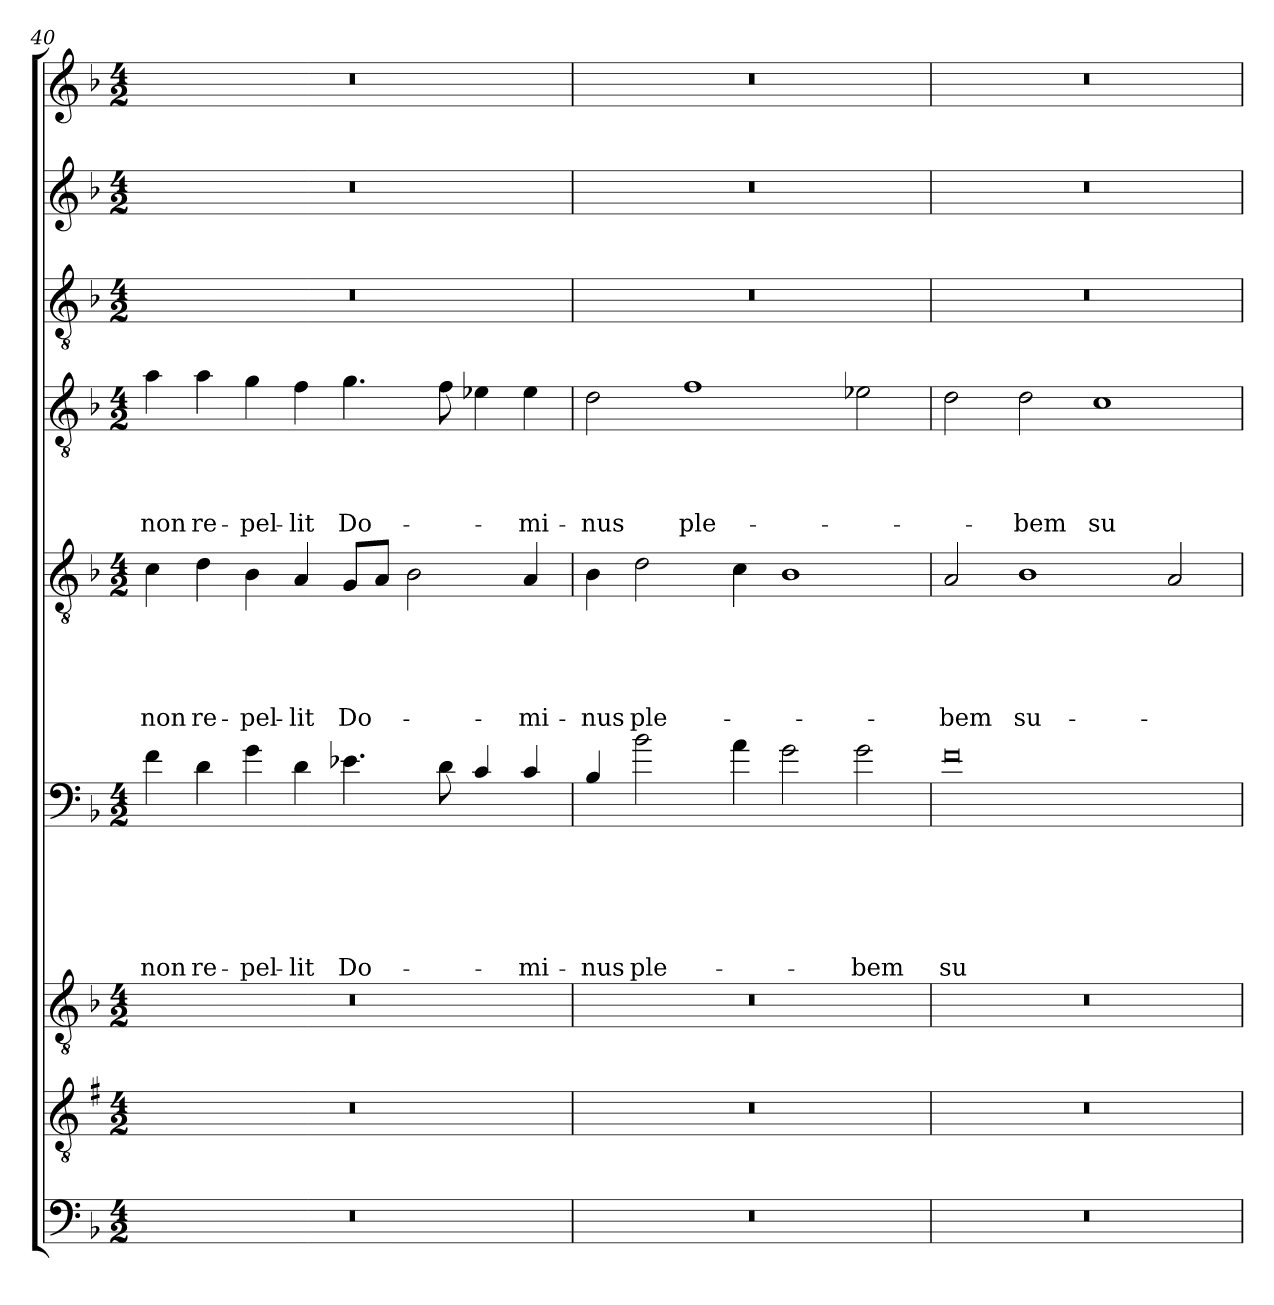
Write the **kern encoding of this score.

**kern	**kern	**kern	**kern	**text	**text	**text	**text	**text	**text	**kern	**text	**text	**text	**text	**text	**kern	**text	**text	**text	**text	**kern	**kern	**kern
*part9	*part8	*part7	*part6	*part6	*part6	*part6	*part6	*part6	*part6	*part5	*part5	*part5	*part5	*part5	*part5	*part4	*part4	*part4	*part4	*part4	*part3	*part2	*part1
*staff9	*staff8	*staff7	*staff6	*staff6	*staff6	*staff6	*staff6	*staff6	*staff6	*staff5	*staff5	*staff5	*staff5	*staff5	*staff5	*staff4	*staff4	*staff4	*staff4	*staff4	*staff3	*staff2	*staff1
*clefF4	*clefGv2	*clefGv2	*clefF4	*	*	*	*	*	*	*clefGv2	*	*	*	*	*	*clefGv2	*	*	*	*	*clefGv2	*clefG2	*clefG2
*	*ITrd1c2	*	*ITrd8c14	*	*	*	*	*	*	*	*	*	*	*	*	*	*	*	*	*	*	*	*
*k[b-]	*k[b-]	*k[b-]	*k[b-]	*	*	*	*	*	*	*k[b-]	*	*	*	*	*	*k[b-]	*	*	*	*	*k[b-]	*k[b-]	*k[b-]
*F:	*F:	*F:	*F:	*	*	*	*	*	*	*F:	*	*	*	*	*	*F:	*	*	*	*	*F:	*F:	*F:
*M4/2	*M4/2	*M4/2	*M4/2	*	*	*	*	*	*	*M4/2	*	*	*	*	*	*M4/2	*	*	*	*	*M4/2	*M4/2	*M4/2
=40	=40	=40	=40	=40	=40	=40	=40	=40	=40	=40	=40	=40	=40	=40	=40	=40	=40	=40	=40	=40	=40	=40	=40
!	!	!	!	!	!	!	!	!	!LO:LY:b	!	!	!	!	!	!LO:LY:b	!	!	!	!	!LO:LY:b	!	!	!
0r	0r	0r	4F\	.	.	.	.	.	non	4c\	.	.	.	.	non	4a\	.	.	.	non	0r	0r	0r
!	!	!	!	!	!	!	!	!	!LO:LY:b	!	!	!	!	!	!LO:LY:b	!	!	!	!	!LO:LY:b	!	!	!
.	.	.	4D\	.	.	.	.	.	re-	4d\	.	.	.	.	re-	4a\	.	.	.	re-	.	.	.
!	!	!	!	!	!	!	!	!	!LO:LY:b	!	!	!	!	!	!LO:LY:b	!	!	!	!	!LO:LY:b	!	!	!
.	.	.	4G\	.	.	.	.	.	-pel-	4B-\	.	.	.	.	-pel-	4g\	.	.	.	-pel-	.	.	.
!	!	!	!	!	!	!	!	!	!LO:LY:b	!	!	!	!	!	!LO:LY:b	!	!	!	!	!LO:LY:b	!	!	!
.	.	.	4D\	.	.	.	.	.	-lit	4A/	.	.	.	.	-lit	4f\	.	.	.	-lit	.	.	.
!	!	!	!	!	!	!	!	!	!LO:LY:b	!	!	!	!	!	!LO:LY:b	!	!	!	!	!LO:LY:b	!	!	!
.	.	.	4.E-X\	.	.	.	.	.	Do-	8G/L	.	.	.	.	Do-	4.g\	.	.	.	Do-	.	.	.
.	.	.	.	.	.	.	.	.	.	8A/J	.	.	.	.	.	.	.	.	.	.	.	.	.
.	.	.	.	.	.	.	.	.	.	2B-\	.	.	.	.	.	.	.	.	.	.	.	.	.
.	.	.	8D\	.	.	.	.	.	.	.	.	.	.	.	.	8f\	.	.	.	.	.	.	.
.	.	.	4C/	.	.	.	.	.	.	.	.	.	.	.	.	4e-X\	.	.	.	.	.	.	.
!	!	!	!	!	!	!	!	!	!LO:LY:b	!	!	!	!	!	!LO:LY:b	!	!	!	!	!LO:LY:b	!	!	!
.	.	.	4C/	.	.	.	.	.	-mi-	4A/	.	.	.	.	-mi-	4e-\	.	.	.	-mi-	.	.	.
!!LO:LB:g=z
=41	=41	=41	=41	=41	=41	=41	=41	=41	=41	=41	=41	=41	=41	=41	=41	=41	=41	=41	=41	=41	=41	=41	=41
!	!	!	!	!	!	!	!	!	!LO:LY:b	!	!	!	!	!	!LO:LY:b	!	!	!	!	!LO:LY:b	!	!	!
0r	0r	0r	4BB-/	.	.	.	.	.	-nus	4B-\	.	.	.	.	-nus	2d\	.	.	.	-nus	0r	0r	0r
!	!	!	!	!	!	!	!	!	!LO:LY:b	!	!	!	!	!	!LO:LY:b	!	!	!	!	!	!	!	!
.	.	.	2B-\	.	.	.	.	.	ple-	2d\	.	.	.	.	ple-	.	.	.	.	.	.	.	.
!	!	!	!	!	!	!	!	!	!	!	!	!	!	!	!	!	!	!	!	!LO:LY:b	!	!	!
.	.	.	.	.	.	.	.	.	.	.	.	.	.	.	.	1f	.	.	.	ple-	.	.	.
.	.	.	4A\	.	.	.	.	.	.	4c\	.	.	.	.	.	.	.	.	.	.	.	.	.
.	.	.	2G\	.	.	.	.	.	.	1B-	.	.	.	.	.	.	.	.	.	.	.	.	.
!	!	!	!	!	!	!	!	!	!LO:LY:b	!	!	!	!	!	!	!	!	!	!	!	!	!	!
.	.	.	2G\	.	.	.	.	.	-bem	.	.	.	.	.	.	2e-X\	.	.	.	.	.	.	.
=42	=42	=42	=42	=42	=42	=42	=42	=42	=42	=42	=42	=42	=42	=42	=42	=42	=42	=42	=42	=42	=42	=42	=42
!	!	!	!	!	!	!	!	!	!LO:LY:b	!	!	!	!	!	!LO:LY:b	!	!	!	!	!	!	!	!
0r	0r	0r	0F	.	.	.	.	.	su-	2A/	.	.	.	.	-bem	2d\	.	.	.	.	0r	0r	0r
!	!	!	!	!	!	!	!	!	!	!	!	!	!	!	!LO:LY:b	!	!	!	!	!LO:LY:b	!	!	!
.	.	.	.	.	.	.	.	.	.	1B-	.	.	.	.	su-	2d\	.	.	.	-bem	.	.	.
!	!	!	!	!	!	!	!	!	!	!	!	!	!	!	!	!	!	!	!	!LO:LY:b	!	!	!
.	.	.	.	.	.	.	.	.	.	.	.	.	.	.	.	1c	.	.	.	su-	.	.	.
.	.	.	.	.	.	.	.	.	.	2A/	.	.	.	.	.	.	.	.	.	.	.	.	.
=	=	=	=	=	=	=	=	=	=	=	=	=	=	=	=	=	=	=	=	=	=	=	=
*-	*-	*-	*-	*-	*-	*-	*-	*-	*-	*-	*-	*-	*-	*-	*-	*-	*-	*-	*-	*-	*-	*-	*-
